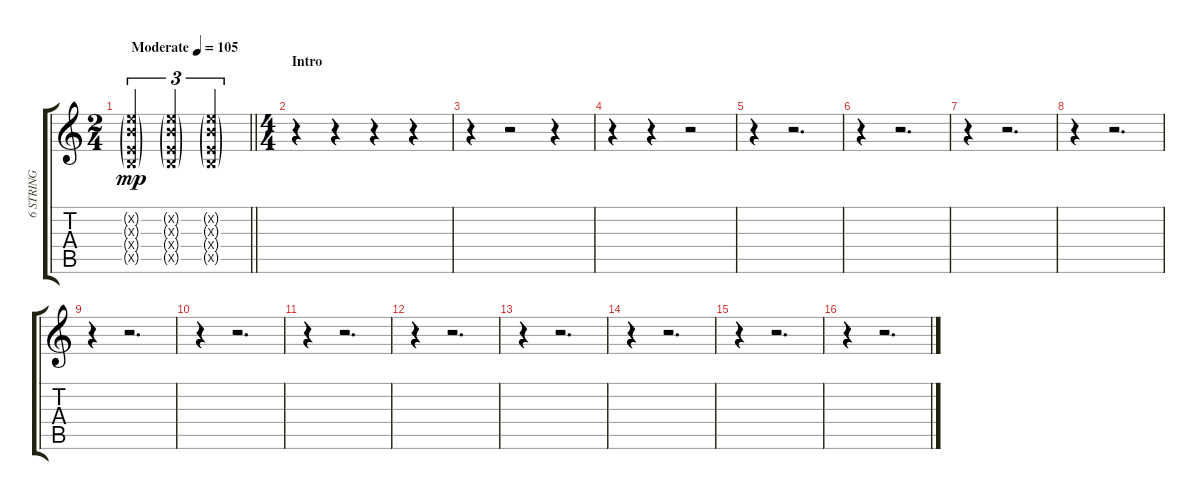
\track ("6 STRING" "6 STRING") {instrument distortionguitar}
\staff {score tabs}
\tuning (Eb4 B3 Gb3 B2 Gb2 B1) {hide}
\ts (2 4)
\tempo (105 "Moderate")
\clef g2
\barLineRight lightlight
\ks c
(5.2{g x} 5.3{g x} 5.4{g x} 5.5{g x}).4{tu (3 2) dy mp instrument distortionguitar} (5.2{g x} 5.3{g x} 5.4{g x} 5.5{g x}).4{tu (3 2)} (5.2{g x} 5.3{g x} 5.4{g x} 5.5{g x}).4{tu (3 2)} |
\ts (4 4)
\section ("" "Intro")
r.4 r.4 r.4 r.4 |
r.4 r.2 r.4 |
r.4 r.4 r.2 |
r.4 r.2{d} |
r.4 r.2{d} |
r.4 r.2{d} |
r.4 r.2{d} |
r.4 r.2{d} |
r.4 r.2{d} |
r.4 r.2{d} |
r.4 r.2{d} |
r.4 r.2{d} |
r.4 r.2{d} |
r.4 r.2{d} |
r.4 r.2{d}
